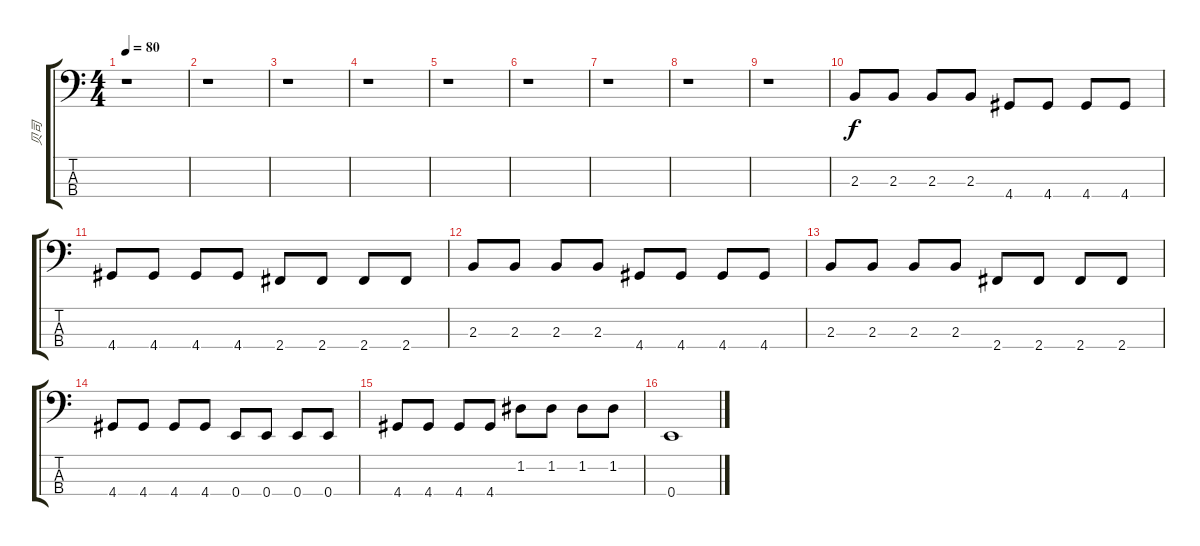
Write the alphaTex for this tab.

\track ("贝司" "贝司") {instrument fretlessbass}
\staff {score tabs}
\tuning (G2 D2 A1 E1) {hide}
\ts (4 4)
\tempo 80
\clef f4
\ks c
r.1{dy f} |
r.1 |
r.1 |
r.1 |
r.1 |
r.1 |
r.1 |
r.1 |
r.1 |
2.3.8 2.3.8 2.3.8 2.3.8 4.4.8 4.4.8 4.4.8 4.4.8 |
4.4.8 4.4.8 4.4.8 4.4.8 2.4.8 2.4.8 2.4.8 2.4.8 |
2.3.8 2.3.8 2.3.8 2.3.8 4.4.8 4.4.8 4.4.8 4.4.8 |
2.3.8 2.3.8 2.3.8 2.3.8 2.4.8 2.4.8 2.4.8 2.4.8 |
4.4.8 4.4.8 4.4.8 4.4.8 0.4.8 0.4.8 0.4.8 0.4.8 |
4.4.8 4.4.8 4.4.8 4.4.8 1.2.8 1.2.8 1.2.8 1.2.8 |
0.4.1
